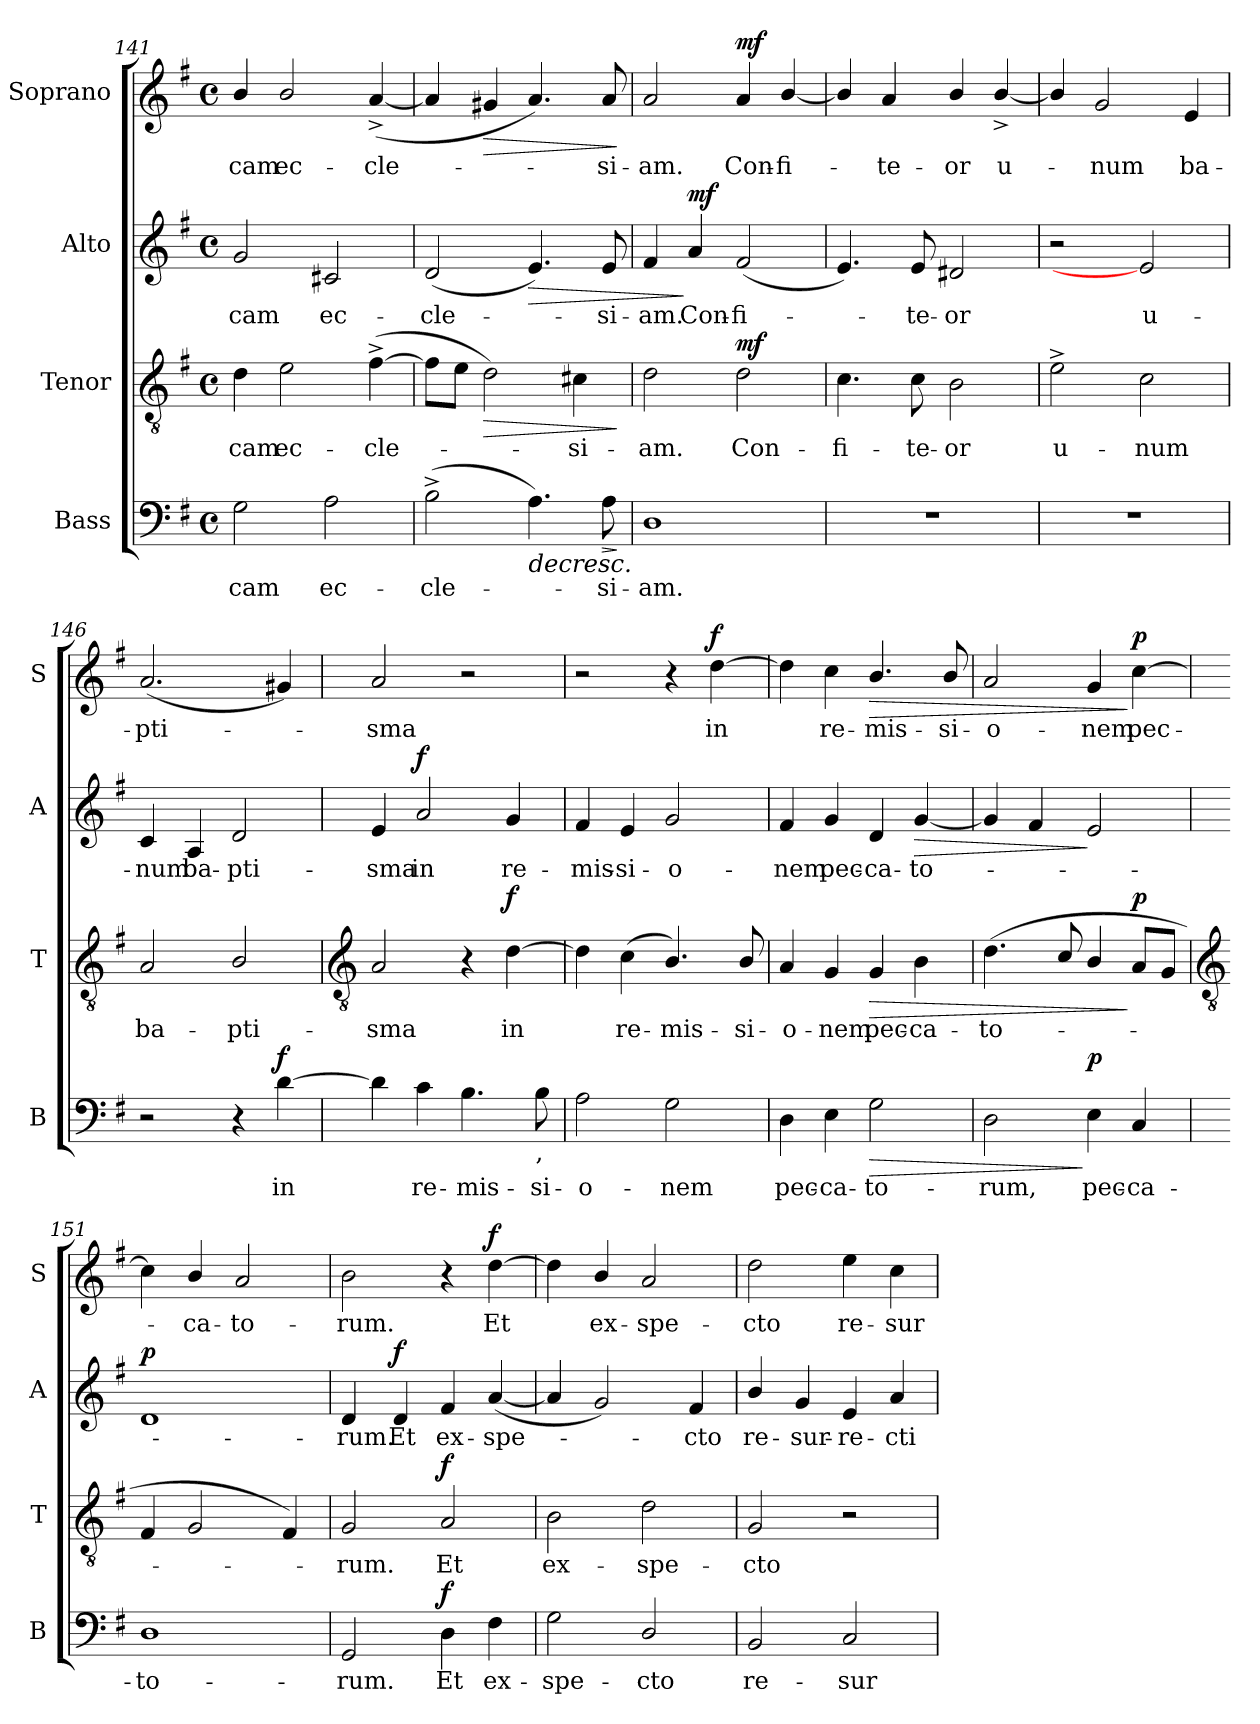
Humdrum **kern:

**kern	**text	**dynam	**kern	**text	**dynam	**kern	**text	**dynam	**kern	**text	**dynam
*part4	*part4	*part4	*part3	*part3	*part3	*part2	*part2	*part2	*part1	*part1	*part1
*staff4	*staff4	*staff4	*staff3	*staff3	*staff3	*staff2	*staff2	*staff2	*staff1	*staff1	*staff1
*I"Bass	*	*	*I"Tenor	*	*	*I"Alto	*	*	*I"Soprano	*	*
*I'B	*	*	*I'T	*	*	*I'A	*	*	*I'S	*	*
!!LO:LB:g=z
*clefF4	*	*	*clefGv2	*	*	*clefG2	*	*	*clefG2	*	*
*k[f#]	*	*	*k[f#]	*	*	*k[f#]	*	*	*k[f#]	*	*
*G:	*	*	*G:	*	*	*G:	*	*	*G:	*	*
*M4/4	*	*	*M4/4	*	*	*M4/4	*	*	*M4/4	*	*
*met(c)	*	*	*met(c)	*	*	*met(c)	*	*	*met(c)	*	*
=141	=141	=141	=141	=141	=141	=141	=141	=141	=141	=141	=141
!	!LO:LY:b	!	!	!LO:LY:b	!	!	!LO:LY:b	!	!	!LO:LY:b	!
2G	-cam	.	4d	-cam	.	2g/	-cam	.	4b/	-cam	.
!	!	!	!	!LO:LY:b	!	!	!	!	!	!LO:LY:b	!
.	.	.	2e	ec-	.	.	.	.	2b/	ec-	.
!	!LO:LY:b	!	!	!	!	!	!LO:LY:b	!	!	!	!
2A	ec-	.	.	.	.	2c#X	ec-	.	.	.	.
!	!	!	!	!LO:LY:b	!	!	!	!	!	!LO:LY:b	!
.	.	.	(>[4f#^	-cle-	.	.	.	.	(<[4a^	-cle-	.
=142	=142	=142	=142	=142	=142	=142	=142	=142	=142	=142	=142
!	!LO:LY:b	!	!	!	!	!	!LO:LY:b	!	!	!	!
(>2B^	-cle-	.	8f#L]	.	.	(<2d	-cle-	.	4a]	.	.
.	.	.	8eJ	.	.	.	.	.	.	.	.
!	!	!	!	!	!LO:HP:b	!	!	!	!	!	!LO:HP:b
.	.	.	2d)	.	>	.	.	.	4g#X	.	>
!	!	!LO:HP:b	!	!	!	!	!	!LO:HP:b	!	!	!
4.A)	.	>	.	.	.	4.e)	.	>	4.a)	.	.
!	!	!	!	!LO:LY:b	!	!	!	!	!	!	!
.	.	.	4c#X	si-	.	.	.	.	.	.	.
!	!LO:LY:b	!LO:HP:b	!	!	!	!	!LO:LY:b	!	!	!LO:LY:b	!
8A	si-	>	.	.	.	8e	si-	.	8a/	si-	.
.	.	] ]	.	.	]	.	.	.	.	.	]
=143	=143	=143	=143	=143	=143	=143	=143	=143	=143	=143	=143
!	!LO:LY:b	!	!	!LO:LY:b	!	!	!LO:LY:b	!	!	!LO:LY:b	!
1D	-am.	.	2d	-am.	.	4f#	-am.	.	2a	-am.	.
!	!	!	!	!	!	!	!LO:LY:b	!LO:DY:n=1:b	!	!	!
.	.	.	.	.	.	4a	Con-	] mf	.	.	.
!	!	!	!	!LO:LY:b	!LO:DY:b	!	!LO:LY:b	!	!	!LO:LY:b	!LO:DY:b
.	.	.	2d	Con-	mf	(<2f#	-fi-	.	4a	Con-	mf
!	!	!	!	!	!	!	!	!	!	!LO:LY:b	!
.	.	.	.	.	.	.	.	.	[4b/	-fi-	.
=144	=144	=144	=144	=144	=144	=144	=144	=144	=144	=144	=144
!	!	!	!	!LO:LY:b	!	!	!	!	!	!	!
1r	.	.	4.c	-fi-	.	4.e)	.	.	4b/]	.	.
!	!	!	!	!	!	!	!	!	!	!LO:LY:b	!
.	.	.	.	.	.	.	.	.	4a	te-	.
!	!	!	!	!LO:LY:b	!	!	!LO:LY:b	!	!	!	!
.	.	.	8c	-te-	.	8e/	te-	.	.	.	.
!	!	!	!	!LO:LY:b	!	!	!LO:LY:b	!	!	!LO:LY:b	!
.	.	.	2B	-or	.	2d#X	-or	.	4b/	-or	.
!	!	!	!	!	!	!	!	!	!	!LO:LY:b	!
.	.	.	.	.	.	.	.	.	[4b^/	u-	.
=145	=145	=145	=145	=145	=145	=145	=145	=145	=145	=145	=145
!	!	!	!	!LO:LY:b	!	!	!	!	!	!	!
1r	.	.	2e^	u-	.	2r	.	.	4b/]	.	.
!	!	!	!	!	!	!	!	!	!	!LO:LY:b	!
.	.	.	.	.	.	.	.	.	2g	num	.
!	!	!	!	!LO:LY:b	!	!	!LO:LY:b	!	!	!	!
.	.	.	2c	-num	.	2e]	u-	.	.	.	.
!	!	!	!	!	!	!	!	!	!	!LO:LY:b	!
.	.	.	.	.	.	.	.	.	4e	ba-	.
=146	=146	=146	=146	=146	=146	=146	=146	=146	=146	=146	=146
!	!	!	!	!LO:LY:b	!	!	!LO:LY:b	!	!	!LO:LY:b	!
2r	.	.	2A	ba-	.	4c	-num	.	(<2.a	-pti-	.
!	!	!	!	!	!	!	!LO:LY:b	!	!	!	!
.	.	.	.	.	.	4A	ba-	.	.	.	.
!	!	!	!	!LO:LY:b	!	!	!LO:LY:b	!	!	!	!
4r	.	.	2B/	-pti-	.	2d	-pti-	.	.	.	.
!	!LO:LY:b	!LO:DY:b	!	!	!	!	!	!	!	!	!
[4d	in	f	.	.	.	.	.	.	4g#X)	.	.
!!LO:LB:g=z
=147	=147	=147	=147	=147	=147	=147	=147	=147	=147	=147	=147
*	*	*	*clefGv2	*	*	*	*	*	*	*	*
!	!	!	!	!LO:LY:b	!	!	!LO:LY:b	!	!	!LO:LY:b	!
4d]	.	.	2A	-sma	.	4e	-sma	.	2a	sma	.
!	!LO:LY:b	!	!	!	!	!	!LO:LY:b	!LO:DY:b	!	!	!
4c	re-	.	.	.	.	2a	in	f	.	.	.
!	!LO:LY:b	!	!	!	!	!	!	!	!	!	!
4.B	-mis-	.	4r	.	.	.	.	.	2r	.	.
!	!	!	!	!LO:LY:b	!LO:DY:b	!	!LO:LY:b	!	!	!	!
.	.	.	[4d	in	f	4g	re-	.	.	.	.
!LO:TX:b:t=,	!	!	!	!	!	!	!	!	!	!	!
!	!LO:LY:b	!	!	!	!	!	!	!	!	!	!
8B	-si-	.	.	.	.	.	.	.	.	.	.
=148	=148	=148	=148	=148	=148	=148	=148	=148	=148	=148	=148
!	!LO:LY:b	!	!	!	!	!	!LO:LY:b	!	!	!	!
2A	-o-	.	4d]	.	.	4f#	-mis-	.	2r	.	.
!	!	!	!	!LO:LY:b	!	!	!LO:LY:b	!	!	!	!
.	.	.	(<4c	re-	.	4e	-si-	.	.	.	.
!	!LO:LY:b	!	!	!LO:LY:b	!	!	!LO:LY:b	!	!	!	!
2G	-nem	.	4.B/)	-mis-	.	2g/	-o-	.	4r	.	.
!	!	!	!	!	!	!	!	!	!	!LO:LY:b	!LO:DY:b
.	.	.	.	.	.	.	.	.	[4dd	in	f
!	!	!	!	!LO:LY:b	!	!	!	!	!	!	!
.	.	.	8B/	-si-	.	.	.	.	.	.	.
=149	=149	=149	=149	=149	=149	=149	=149	=149	=149	=149	=149
!	!LO:LY:b	!	!	!LO:LY:b	!	!	!LO:LY:b	!	!	!	!
4D	pec-	.	4A	-o-	.	4f#	-nem	.	4dd]	.	.
!	!LO:LY:b	!	!	!LO:LY:b	!	!	!LO:LY:b	!	!	!LO:LY:b	!
4E	-ca-	.	4G	-nem	.	4g	pec-	.	4cc	re-	.
!	!LO:LY:b	!LO:HP:b	!	!LO:LY:b	!LO:HP:b	!	!LO:LY:b	!	!	!LO:LY:b	!LO:HP:b
2G	-to-	>	4G	pec-	>	4d	-ca-	.	4.b/	-mis-	>
!	!	!	!	!LO:LY:b	!	!	!LO:LY:b	!LO:HP:b	!	!	!
.	.	.	4B	-ca-	.	[4g/	-to-	>	.	.	.
!	!	!	!	!	!	!	!	!	!	!LO:LY:b	!
.	.	.	.	.	.	.	.	.	8b/	-si-	.
=150	=150	=150	=150	=150	=150	=150	=150	=150	=150	=150	=150
!	!LO:LY:b	!	!	!LO:LY:b	!	!	!	!	!	!LO:LY:b	!
2D	-rum,	.	(<4.d	-to-	.	4g]	.	.	2a	-o-	.
.	.	.	.	.	.	4f#	.	.	.	.	.
.	.	.	8c/	.	.	.	.	.	.	.	.
!	!LO:LY:b	!LO:DY:n=1:b	!	!	!	!	!	!	!	!LO:LY:b	!
4E	pec-	] p	4B/	.	.	2e	.	]	4g	-nem	.
!	!LO:LY:b	!	!	!	!LO:DY:n=1:b	!	!	!	!	!LO:LY:b	!LO:DY:n=1:b
4C	-ca-	.	8AL	.	] p	.	.	.	[4cc	pec-	] p
.	.	.	8GJ	.	.	.	.	.	.	.	.
!!LO:LB:g=z
=151	=151	=151	=151	=151	=151	=151	=151	=151	=151	=151	=151
*	*	*	*clefGv2	*	*	*	*	*	*	*	*
!	!LO:LY:b	!	!	!	!	!	!	!LO:DY:b	!	!	!
1D	-to-	.	4F#	.	.	1d	.	p	4cc]	.	.
!	!	!	!	!	!	!	!	!	!	!LO:LY:b	!
.	.	.	2G	.	.	.	.	.	4b/	ca-	.
!	!	!	!	!	!	!	!	!	!	!LO:LY:b	!
.	.	.	.	.	.	.	.	.	2a	-to-	.
.	.	.	4F#)	.	.	.	.	.	.	.	.
=152	=152	=152	=152	=152	=152	=152	=152	=152	=152	=152	=152
!	!LO:LY:b	!	!	!LO:LY:b	!	!	!LO:LY:b	!	!	!LO:LY:b	!
2GG	-rum.	.	2G	rum.	.	4d	rum.	.	2b	-rum.	.
!	!	!	!	!	!	!	!LO:LY:b	!LO:DY:b	!	!	!
.	.	.	.	.	.	4d	Et	f	.	.	.
!	!LO:LY:b	!LO:DY:b	!	!LO:LY:b	!LO:DY:b	!	!LO:LY:b	!	!	!	!
4D	Et	f	2A	Et	f	4f#	ex-	.	4r	.	.
!	!LO:LY:b	!	!	!	!	!	!LO:LY:b	!	!	!LO:LY:b	!LO:DY:b
4F#	ex-	.	.	.	.	(<[4a	-spe-	.	[4dd	Et	f
=153	=153	=153	=153	=153	=153	=153	=153	=153	=153	=153	=153
!	!LO:LY:b	!	!	!LO:LY:b	!	!	!	!	!	!	!
2G	-spe-	.	2B	ex-	.	4a]	.	.	4dd]	.	.
!	!	!	!	!	!	!	!	!	!	!LO:LY:b	!
.	.	.	.	.	.	2g)	.	.	4b/	ex-	.
!	!LO:LY:b	!	!	!LO:LY:b	!	!	!	!	!	!LO:LY:b	!
2D/	-cto	.	2d	-spe-	.	.	.	.	2a	-spe-	.
!	!	!	!	!	!	!	!LO:LY:b	!	!	!	!
.	.	.	.	.	.	4f#	cto	.	.	.	.
=154	=154	=154	=154	=154	=154	=154	=154	=154	=154	=154	=154
!	!LO:LY:b	!	!	!LO:LY:b	!	!	!LO:LY:b	!	!	!LO:LY:b	!
2BB	re-	.	2G	-cto	.	4b/	re-	.	2dd	-cto	.
!	!	!	!	!	!	!	!LO:LY:b	!	!	!	!
.	.	.	.	.	.	4g	-sur-	.	.	.	.
!	!LO:LY:b	!	!	!	!	!	!LO:LY:b	!	!	!LO:LY:b	!
2C	-sur-	.	2r	.	.	4e	-re-	.	4ee	re-	.
!	!	!	!	!	!	!	!LO:LY:b	!	!	!LO:LY:b	!
.	.	.	.	.	.	4a	-cti-	.	4cc	-sur-	.
=	=	=	=	=	=	=	=	=	=	=	=
*-	*-	*-	*-	*-	*-	*-	*-	*-	*-	*-	*-
